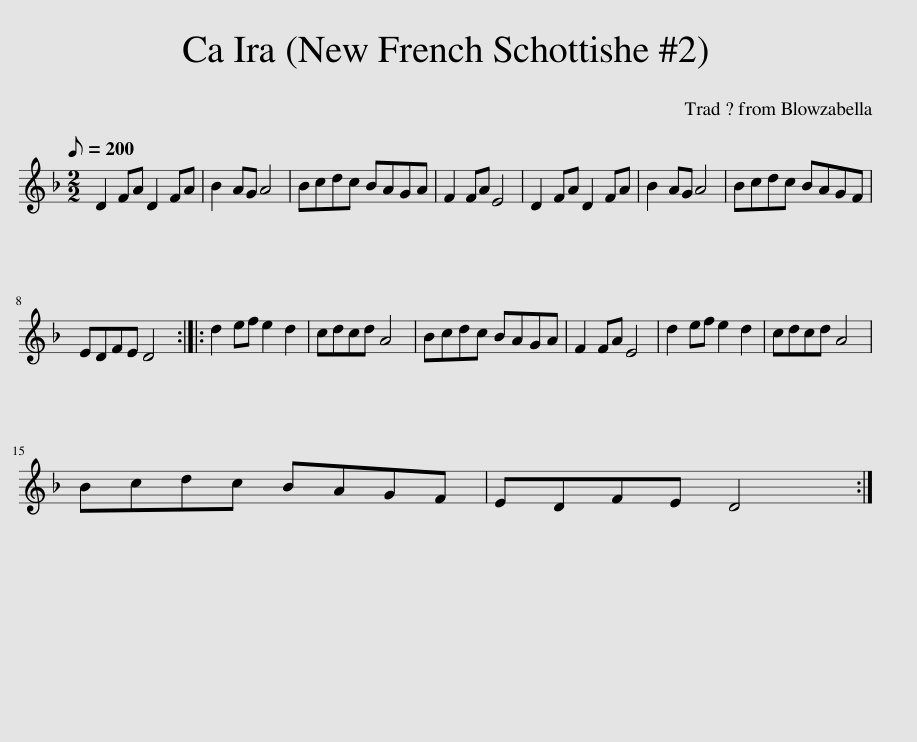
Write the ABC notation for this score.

X:1
L:1/8
Q:1/8=200
M:2/2
I:linebreak $
K:Dmin
V:1 treble
V:1
 D2 FA D2 FA | B2 AG A4 | Bcdc BAGA | F2 FA E4 | D2 FA D2 FA | %5
 B2 AG A4 | Bcdc BAGF |$ EDFE D4 :: d2 ef e2 d2 | cdcd A4 | %10
 Bcdc BAGA | F2 FA E4 | d2 ef e2 d2 | cdcd A4 |$ Bcdc BAGF | %15
 EDFE D4 :| %16
